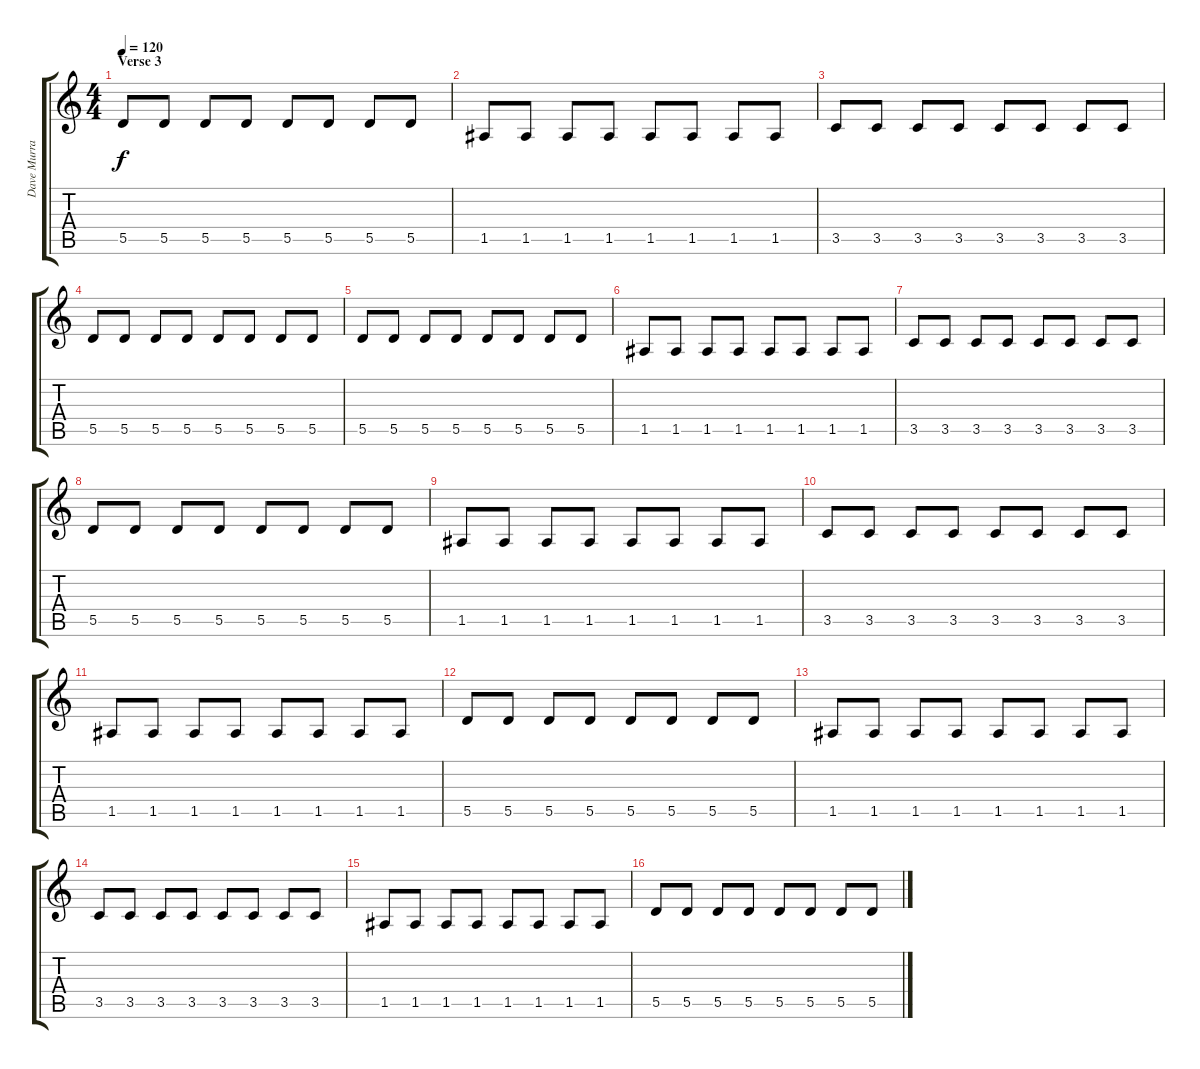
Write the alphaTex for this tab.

\track ("Dave Murray (Guitar 1)" "Dave Murra") {instrument electricguitarclean}
\staff {score tabs}
\tuning (E4 B3 G3 D3 A2 E2) {hide}
\ts (4 4)
\section ("" "Verse 3")
\tempo 120
\clef g2
\ks c
5.5.8{dy f} 5.5.8 5.5.8 5.5.8 5.5.8 5.5.8 5.5.8 5.5.8 |
1.5.8 1.5.8 1.5.8 1.5.8 1.5.8 1.5.8 1.5.8 1.5.8 |
3.5.8 3.5.8 3.5.8 3.5.8 3.5.8 3.5.8 3.5.8 3.5.8 |
5.5.8 5.5.8 5.5.8 5.5.8 5.5.8 5.5.8 5.5.8 5.5.8 |
5.5.8 5.5.8 5.5.8 5.5.8 5.5.8 5.5.8 5.5.8 5.5.8 |
1.5.8 1.5.8 1.5.8 1.5.8 1.5.8 1.5.8 1.5.8 1.5.8 |
3.5.8 3.5.8 3.5.8 3.5.8 3.5.8 3.5.8 3.5.8 3.5.8 |
5.5.8 5.5.8 5.5.8 5.5.8 5.5.8 5.5.8 5.5.8 5.5.8 |
1.5.8 1.5.8 1.5.8 1.5.8 1.5.8 1.5.8 1.5.8 1.5.8 |
3.5.8 3.5.8 3.5.8 3.5.8 3.5.8 3.5.8 3.5.8 3.5.8 |
1.5.8 1.5.8 1.5.8 1.5.8 1.5.8 1.5.8 1.5.8 1.5.8 |
5.5.8 5.5.8 5.5.8 5.5.8 5.5.8 5.5.8 5.5.8 5.5.8 |
1.5.8 1.5.8 1.5.8 1.5.8 1.5.8 1.5.8 1.5.8 1.5.8 |
3.5.8 3.5.8 3.5.8 3.5.8 3.5.8 3.5.8 3.5.8 3.5.8 |
1.5.8 1.5.8 1.5.8 1.5.8 1.5.8 1.5.8 1.5.8 1.5.8 |
5.5.8 5.5.8 5.5.8 5.5.8 5.5.8 5.5.8 5.5.8 5.5.8
